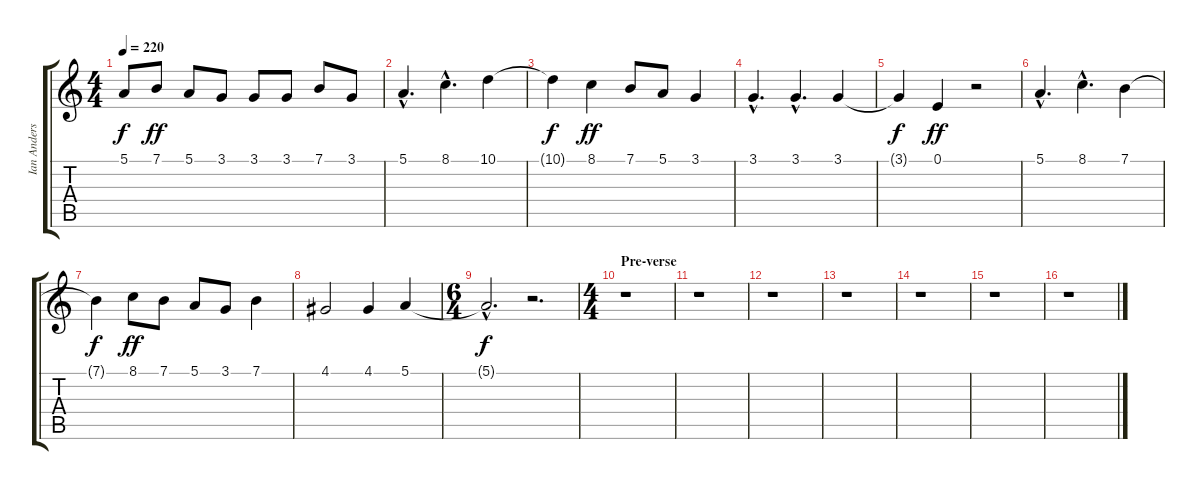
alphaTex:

\track ("Ian Anderson (Vocals)" "Ian Anders") {instrument oboe}
\staff {score tabs}
\tuning (E4 B3 G3 D3 A2 E2) {hide}
\ts (4 4)
\tempo 220
\clef g2
\ks c
5.1{t}.8{dy f} 7.1.8{dy ff} 5.1.8 3.1.8 3.1.8 3.1.8 7.1.8 3.1.8 |
5.1{hac}.4{d} 8.1{hac}.4{d} 10.1.4 |
10.1{t}.4{dy f} 8.1.4{dy ff} 7.1.8 5.1.8 3.1.4 |
3.1{hac}.4{d} 3.1{hac}.4{d} 3.1.4 |
3.1{t}.4{dy f} 0.1.4{dy ff} r.2 |
5.1{hac}.4{d} 8.1{hac}.4{d} 7.1.4 |
7.1{t}.4{dy f} 8.1.8{dy ff} 7.1.8 5.1.8 3.1.8 7.1.4 |
4.1.2 4.1.4 5.1.4 |
\ts (6 4)
5.1{hac t}.2{d dy f} r.2{d} |
\ts (4 4)
\section ("" "Pre-verse")
r.1 |
r.1 |
r.1 |
r.1 |
r.1 |
r.1 |
r.1
